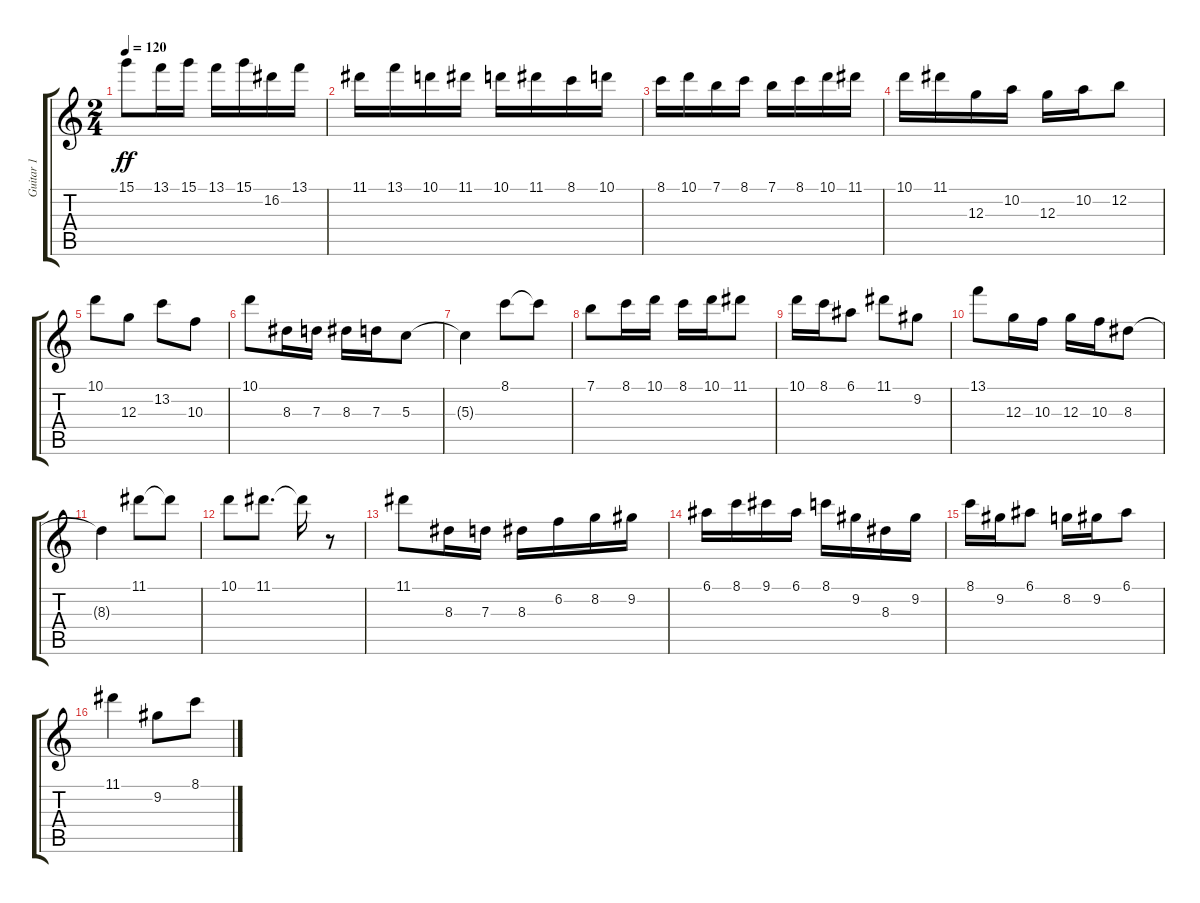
\track ("Guitar 1" "Guitar 1") {instrument distortionguitar}
\staff {score tabs}
\tuning (E4 B3 G3 D3 A2 E2) {hide}
\ts (2 4)
\tempo 120
\clef g2
\ks c
15.1{t}.8{dy ff} 13.1.16 15.1.16 13.1.16 15.1.16 16.2.16 13.1.16 |
11.1.16 13.1.16 10.1.16 11.1.16 10.1.16 11.1.16 8.1.16 10.1.16 |
8.1.16 10.1.16 7.1.16 8.1.16 7.1.16 8.1.16 10.1.16 11.1.16 |
10.1.16 11.1.16 12.3.16 10.2.16 12.3.16 10.2.16 12.2.8 |
10.1.8 12.3.8 13.2.8 10.3.8 |
10.1.8 8.3.16 7.3.16 8.3.16 7.3.16 5.3.8 |
5.3{t}.4 8.1.8 8.1{t}.8 |
7.1.8 8.1.16 10.1.16 8.1.16 10.1.16 11.1.8 |
10.1.16 8.1.16 6.1.8 11.1.8 9.2.8 |
13.1.8 12.3.16 10.3.16 12.3.16 10.3.16 8.3.8 |
8.3{t}.4 11.1.8 11.1{t}.8 |
10.1.8 11.1.8{d} 11.1{t}.16 r.8 |
11.1.8 8.3.16 7.3.16 8.3.16 6.2.16 8.2.16 9.2.16 |
6.1.16 8.1.16 9.1.16 6.1.16 8.1.16 9.2.16 8.3.16 9.2.16 |
8.1.16 9.2.16 6.1.8 8.2.16 9.2.16 6.1.8 |
11.1.4 9.2.8 8.1.8
